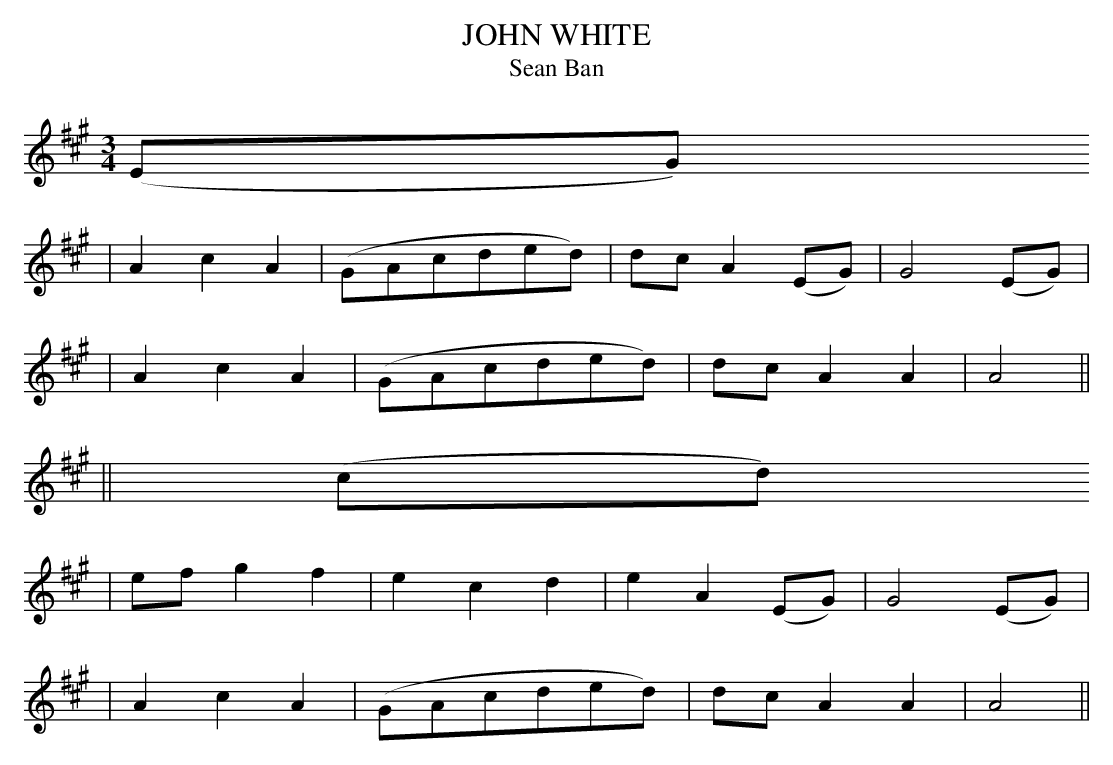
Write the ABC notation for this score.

X:1
T: JOHN WHITE
T: Sean Ban
M: 3/4
L: 1/8
K: A
(EG)
| A2c2A2 | (GAcded) | dcA2(EG) | G4(EG) |
| A2c2A2 | (GAcded) | dcA2A2 | A4 ||
|| (cd)
| efg2f2 | e2c2d2 | e2A2(EG) | G4(EG) |
| A2c2A2 | (GAcded) | dcA2A2 | A4 ||
